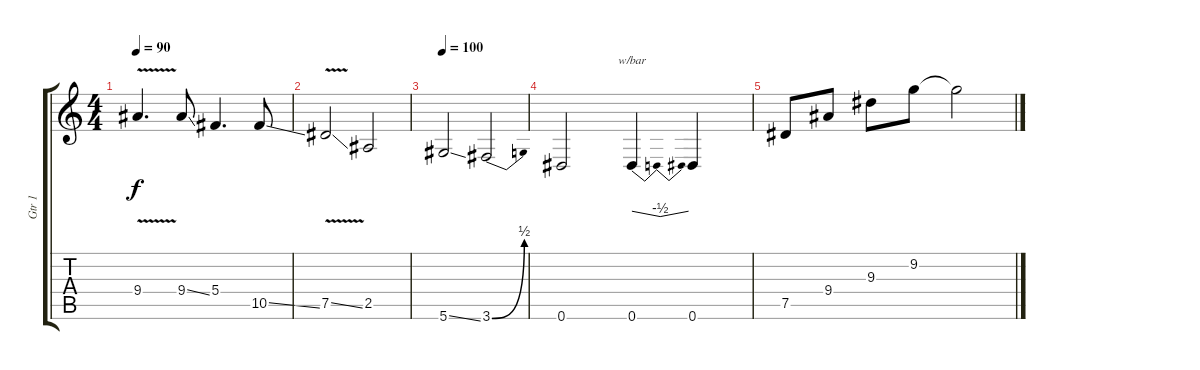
\track ("Gtr 1" "Gtr 1") {instrument distortionguitar}
\staff {score tabs}
\tuning (Eb4 Bb3 Gb3 Db3 Ab2 Eb2) {hide}
\ts (4 4)
\tempo 90
\clef g2
\ks c
9.4{v}.4{d dy f} 9.4{ss}.8 5.4.4{d} 10.5{ss}.8 |
7.5{v ss}.2 2.5.2 |
\tempo 100
5.6{ss}.2 3.6{be (bend 0 0 60 2)}.2 |
0.6.2 0.6.4{tbe (dip default 0 0 30 -2 60 0)} 0.6.4 |
7.5.8 9.4.8 9.3.8 9.2.8 9.2{t}.2
